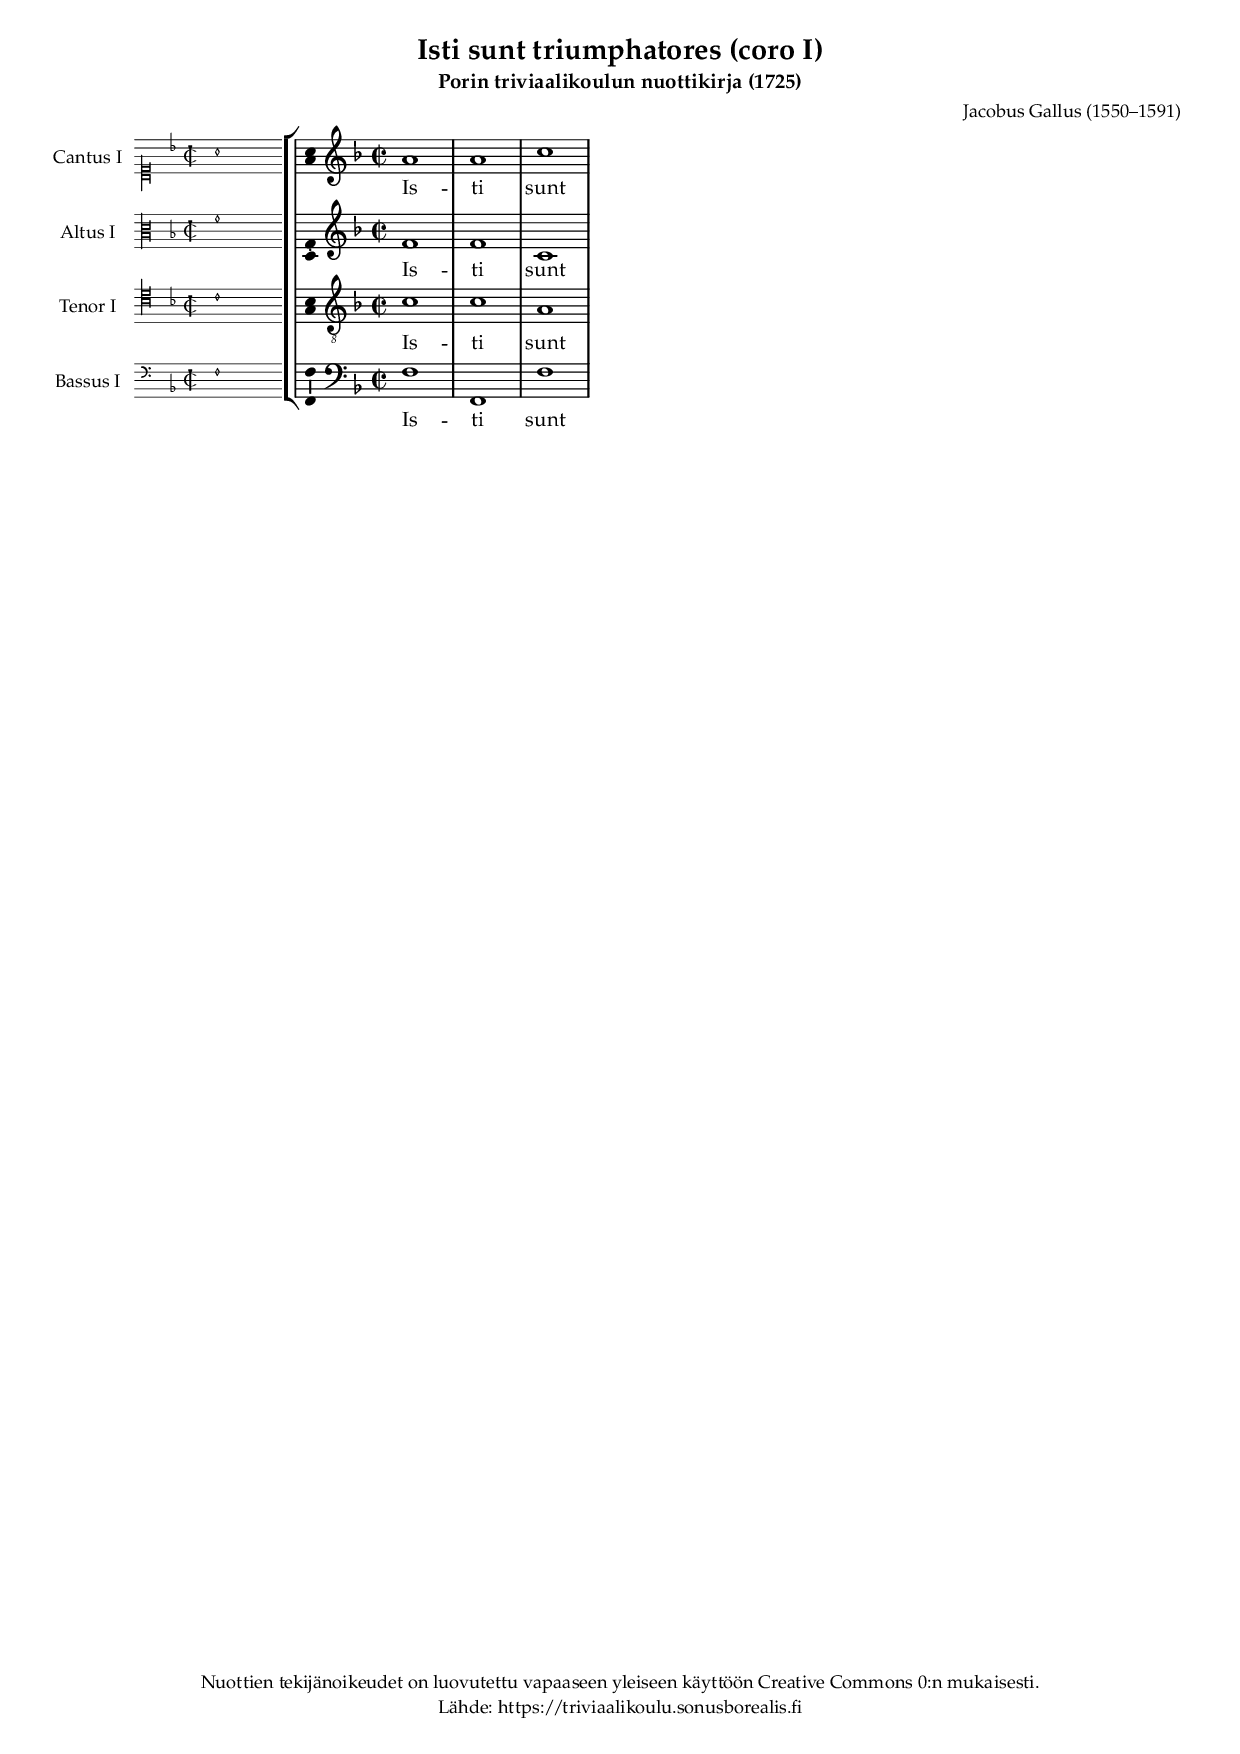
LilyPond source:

\version "2.19.49"
\include "suomi.ly"



stanzaOneLyricsChoirOne = \lyricmode {
    Is -- ti  sunt
    tri -- um -- pha -- to -- res,
    tri -- um -- pha -- to -- res,
    tri -- um -- pha -- to -- res
    et a -- mi -- ci De -- i,
    et a -- mi -- ci De -- i,

    qui con -- tem -- nen -- tes ius -- sa
    prin -- ci -- pum me -- ru -- e -- runt
    prae -- mi -- a ae -- ter -- na.

    Mo -- do co -- ro -- nan -- tur,
    mo -- do co -- ro -- nan -- tur
    et ac -- ci -- pi -- unt pal -- mam.

    Is -- ti  sunt,
    qui ve -- ne -- runt,
    qui ve -- ne -- runt,
    ex mag -- na tri -- bu -- ti -- o -- ne
    et la -- ve -- runt sto -- las su -- as
    in san -- gui -- ne ag -- ni

    Mo -- do co -- ro -- nan -- tur,
    mo -- do co -- ro -- nan -- tur
    et ac -- ci -- pi -- unt pal -- mam.
}


% First choir

SopranoOneMusic = \relative c'' {
	\set Staff.instrumentName = #"Cantus I"
	\set Staff.shortInstrumentName = "C I"

	\incipit { \clef "mensural-c1" \key f \major \time 2/2 a'1 }

	a1 | a | c |
}

AltoOneMusic = \relative c' {
	\set Staff.instrumentName = #"Altus I"
	\set Staff.shortInstrumentName = "A I"

	\incipit { \clef "mensural-c3" \key f \major \time 2/2 f'1 }

	f1 | f | c |
}

TenoreOneMusic = \relative c' {
	\set Staff.instrumentName = #"Tenor I"
	\set Staff.shortInstrumentName = "T I"

	\incipit { \clef "mensural-c4" \key f \major \time 2/2 c'1 }

	\clef "treble_8"
	c1 | c | a |
}

BassOneMusic = \relative c {
	\set Staff.instrumentName = #"Bassus I"
	\set Staff.shortInstrumentName = "B I"

	\incipit { \clef "mensural-f" \key f \major \time 2/2 f1 }

	\clef bass
	f1 | f, | f' |
}



\include "isti-sunt-triumphatores.header.ily"

\header {
  title = "Isti sunt triumphatores (coro I)"
}


\score {
  \new StaffGroup = choirOneStaff <<
    \new Staff <<
      \new Voice = "Soprano" {
		\global
        \SopranoOneMusic
      }
     \new Lyrics \lyricsto "Soprano" {
       \stanzaOneLyricsChoirOne
     }
    >>
    \new Staff <<
      \new Voice = "Alto" {
        \global
        \AltoOneMusic
      }
     \new Lyrics \lyricsto "Alto" {
       \stanzaOneLyricsChoirOne
     }
    >>
    \new Staff <<
      \new Voice = "Tenore" {
        \global
        \TenoreOneMusic
      }
      \new Lyrics \lyricsto "Tenore" {
       \stanzaOneLyricsChoirOne
      }
    >>
    \new Staff <<
      \new Voice = "Bass" {
        \global
        \BassOneMusic
      }
      \new Lyrics \lyricsto "Bass" {
       \stanzaOneLyricsChoirOne
      }
    >>
  >>

  \midi {
    \tempo 4 = 160
  }
  \layout {
    \context {
      \Staff
      \consists "Ambitus_engraver"

    }
    indent = 4\cm
    incipit-width = 2.5\cm
    \context {
     \Score
     \override VerticalAxisGroup.remove-first = ##t
    }
  }
}
